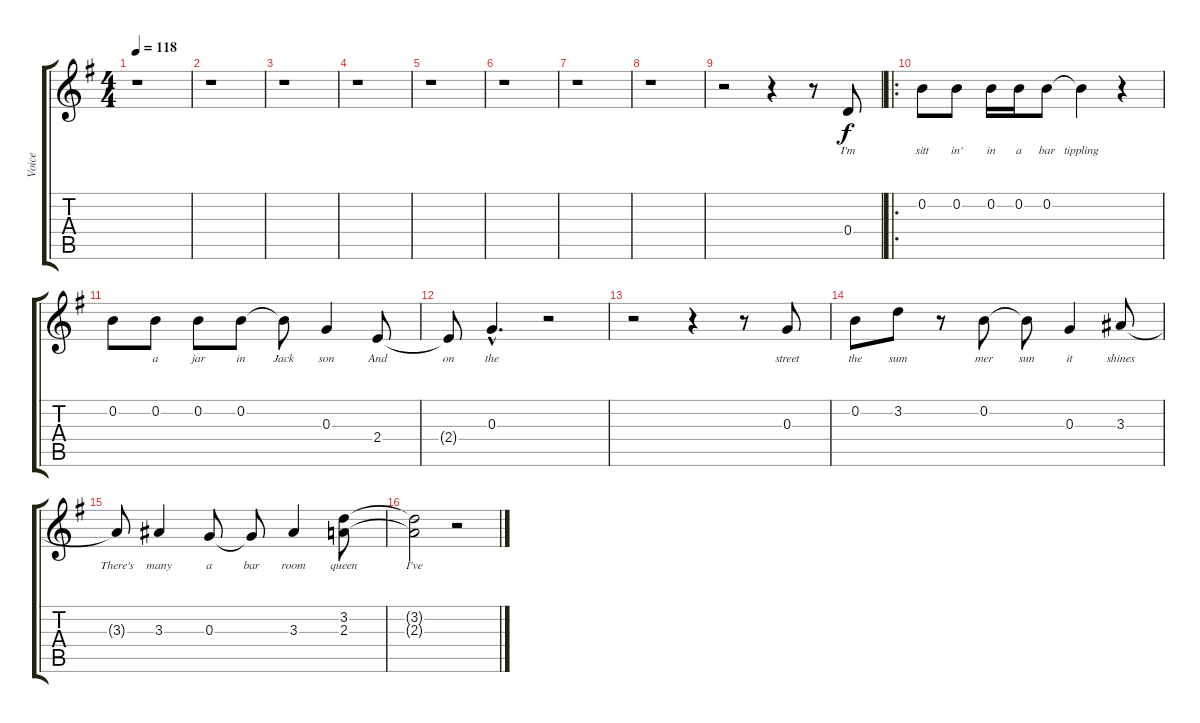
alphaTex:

\track ("Voice" "Voice") {instrument voiceoohs}
\staff {score tabs}
\tuning (E5 B4 G4 D4 A3 E3) {hide}
\ts (4 4)
\tempo 118
\clef g2
\ks g
r.1{dy f instrument voiceoohs} |
r.1 |
r.1 |
r.1 |
r.1 |
r.1 |
r.1 |
r.1 |
r.2 r.4 r.8 0.4.8{lyrics (0 "I'm") lyrics (1 "") lyrics (2 "") lyrics (3 "") lyrics (4 "")} |
\ro
0.2.8{lyrics (0 "sitt") lyrics (1 "") lyrics (2 "") lyrics (3 "") lyrics (4 "")} 0.2.8{lyrics (0 "in'") lyrics (1 "") lyrics (2 "") lyrics (3 "") lyrics (4 "")} 0.2.16{lyrics (0 "in") lyrics (1 "") lyrics (2 "") lyrics (3 "") lyrics (4 "")} 0.2.16{lyrics (0 "a") lyrics (1 "") lyrics (2 "") lyrics (3 "") lyrics (4 "")} 0.2.8{lyrics (0 "bar") lyrics (1 "") lyrics (2 "") lyrics (3 "") lyrics (4 "")} 0.2{t}.4{lyrics (0 "tippling") lyrics (1 "") lyrics (2 "") lyrics (3 "") lyrics (4 "")} r.4 |
0.2.8{lyrics (0 "") lyrics (1 "") lyrics (2 "") lyrics (3 "") lyrics (4 "")} 0.2.8{lyrics (0 "a") lyrics (1 "") lyrics (2 "") lyrics (3 "") lyrics (4 "")} 0.2.8{lyrics (0 "jar") lyrics (1 "") lyrics (2 "") lyrics (3 "") lyrics (4 "")} 0.2.8{lyrics (0 "in") lyrics (1 "") lyrics (2 "") lyrics (3 "") lyrics (4 "")} 0.2{t}.8{lyrics (0 "Jack") lyrics (1 "") lyrics (2 "") lyrics (3 "") lyrics (4 "")} 0.3.4{lyrics (0 "son") lyrics (1 "") lyrics (2 "") lyrics (3 "") lyrics (4 "")} 2.4.8{lyrics (0 "And") lyrics (1 "") lyrics (2 "") lyrics (3 "") lyrics (4 "")} |
2.4{t}.8{lyrics (0 "on") lyrics (1 "") lyrics (2 "") lyrics (3 "") lyrics (4 "")} 0.3{hac}.4{d lyrics (0 "the") lyrics (1 "") lyrics (2 "") lyrics (3 "") lyrics (4 "")} r.2 |
r.2 r.4 r.8 0.3.8{lyrics (0 "street") lyrics (1 "") lyrics (2 "") lyrics (3 "") lyrics (4 "")} |
0.2.8{lyrics (0 "the") lyrics (1 "") lyrics (2 "") lyrics (3 "") lyrics (4 "")} 3.2.8{lyrics (0 "sum") lyrics (1 "") lyrics (2 "") lyrics (3 "") lyrics (4 "")} r.8 0.2.8{lyrics (0 "mer") lyrics (1 "") lyrics (2 "") lyrics (3 "") lyrics (4 "")} 0.2{t}.8{lyrics (0 "sun") lyrics (1 "") lyrics (2 "") lyrics (3 "") lyrics (4 "")} 0.3.4{lyrics (0 "it") lyrics (1 "") lyrics (2 "") lyrics (3 "") lyrics (4 "")} 3.3.8{lyrics (0 "shines") lyrics (1 "") lyrics (2 "") lyrics (3 "") lyrics (4 "")} |
3.3{t}.8{lyrics (0 "There's") lyrics (1 "") lyrics (2 "") lyrics (3 "") lyrics (4 "")} 3.3.4{lyrics (0 "many") lyrics (1 "") lyrics (2 "") lyrics (3 "") lyrics (4 "")} 0.3.8{lyrics (0 "a") lyrics (1 "") lyrics (2 "") lyrics (3 "") lyrics (4 "")} 0.3{t}.8{lyrics (0 "bar") lyrics (1 "") lyrics (2 "") lyrics (3 "") lyrics (4 "")} 3.3.4{lyrics (0 "room") lyrics (1 "") lyrics (2 "") lyrics (3 "") lyrics (4 "")} (3.2 2.3).8{lyrics (0 "queen") lyrics (1 "") lyrics (2 "") lyrics (3 "") lyrics (4 "")} |
(3.2{t} 2.3{t}).2{lyrics (0 "I've") lyrics (1 "") lyrics (2 "") lyrics (3 "") lyrics (4 "")} r.2
